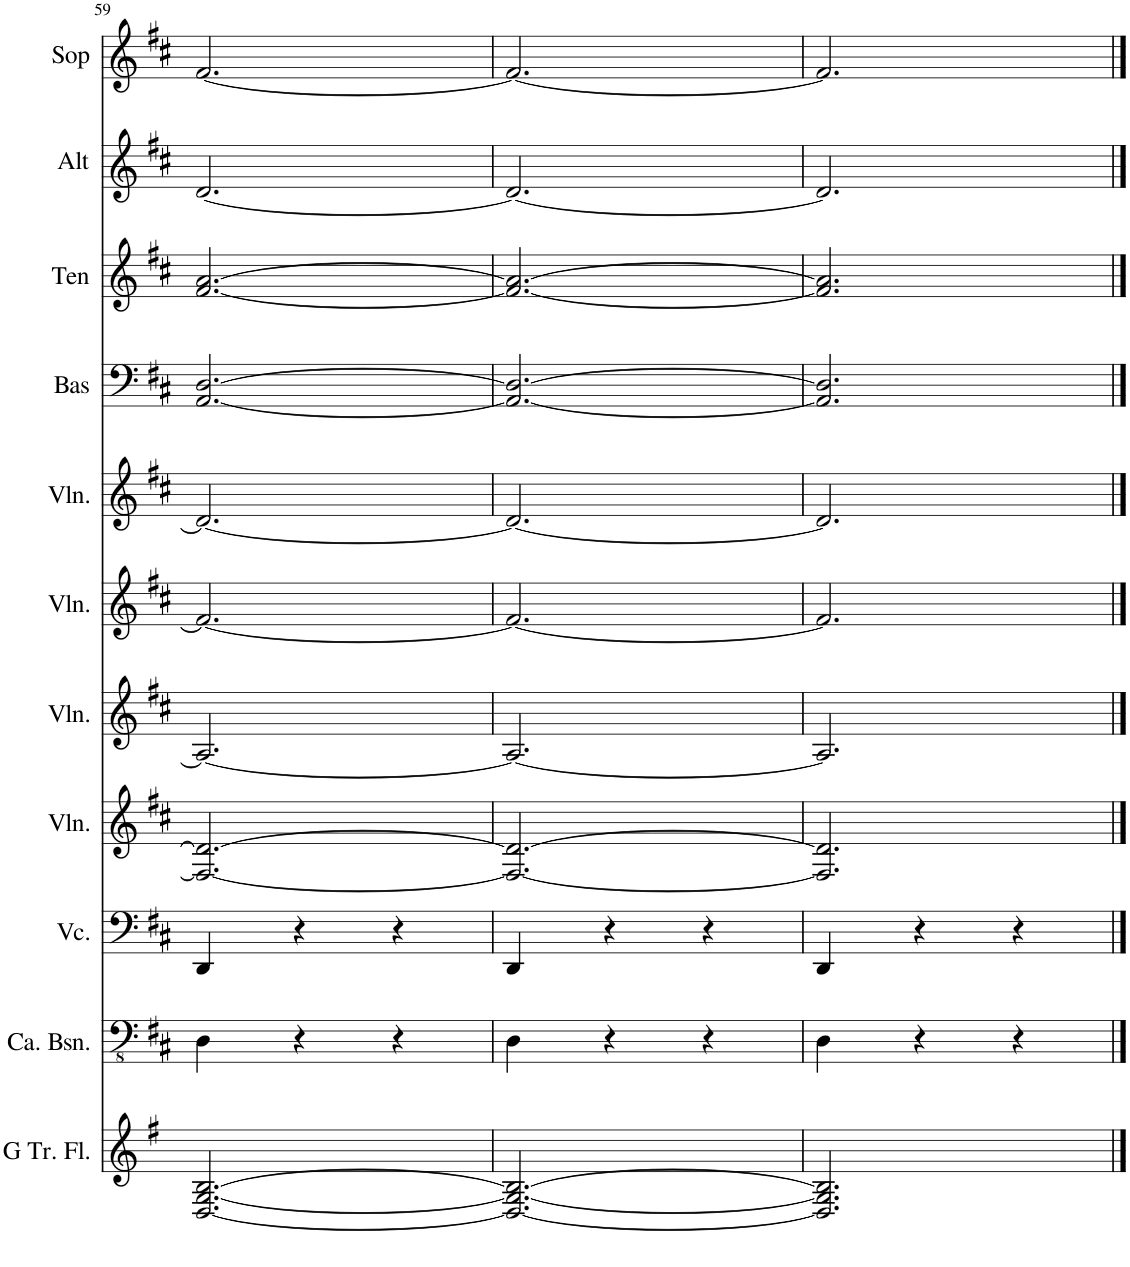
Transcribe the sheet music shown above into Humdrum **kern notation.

**kern	**kern	**kern	**kern	**kern	**kern	**kern	**kern	**kern	**kern	**kern
*part11	*part10	*part9	*part8	*part7	*part6	*part5	*part4	*part3	*part2	*part1
*staff11	*staff10	*staff9	*staff8	*staff7	*staff6	*staff5	*staff4	*staff3	*staff2	*staff1
*I"Sopraan-fluit in G, Organ rh	*I"Contrabassen, Double Bass	*I"Cello, Cello II	*I"Violen, Cello I	*I"Violen, Viola II	*I"Violen, Viola I	*I"Violen, Violin	*I"Bas	*I"Tenor	*I"Alt	*I"Sopraan
*	*I'Ca. Bsn.	*	*I'Vln.	*I'Vln.	*I'Vln.	*I'Vln.	*I'Bas	*I'Ten	*I'Alt	*I'Sop
!!LO:PB:g=z
*clefG2	*clefFv4	*clefF4	*clefG2	*clefG2	*clefG2	*clefG2	*clefF4	*clefG2	*clefG2	*clefG2
*Trd-4c-7	*	*	*	*	*	*	*	*Trd1c2	*Trd1c2	*
*k[f#]	*k[f#c#]	*k[f#c#]	*k[f#c#]	*k[f#c#]	*k[f#c#]	*k[f#c#]	*k[f#c#]	*k[f#c#]	*k[f#c#]	*k[f#c#]
*M3/4	*M3/4	*M3/4	*M3/4	*M3/4	*M3/4	*M3/4	*M3/4	*M3/4	*M3/4	*M3/4
=59	=59	=59	=59	=59	=59	=59	=59	=59	=59	=59
[2.D/ [2.G/ [2.B/	4DD\	4DD/	2.F#/_ 2.d/_	2.A/_	2.f#/_	2.d/_	[2.AA/ [2.D/	[2.f#/ [2.a/	[2.d/	[2.f#/
.	4r	4r	.	.	.	.	.	.	.	.
.	4r	4r	.	.	.	.	.	.	.	.
=60	=60	=60	=60	=60	=60	=60	=60	=60	=60	=60
2.D/_ 2.G/_ 2.B/_	4DD\	4DD/	2.F#/_ 2.d/_	2.A/_	2.f#/_	2.d/_	2.AA/_ 2.D/_	2.f#/_ 2.a/_	2.d/_	2.f#/_
.	4r	4r	.	.	.	.	.	.	.	.
.	4r	4r	.	.	.	.	.	.	.	.
=61	=61	=61	=61	=61	=61	=61	=61	=61	=61	=61
2.D/] 2.G/] 2.B/]	4DD\	4DD/	2.F#/] 2.d/]	2.A/]	2.f#/]	2.d/]	2.AA/] 2.D/]	2.f#/] 2.a/]	2.d/]	2.f#/]
.	4r	4r	.	.	.	.	.	.	.	.
.	4r	4r	.	.	.	.	.	.	.	.
==	==	==	==	==	==	==	==	==	==	==
*-	*-	*-	*-	*-	*-	*-	*-	*-	*-	*-
